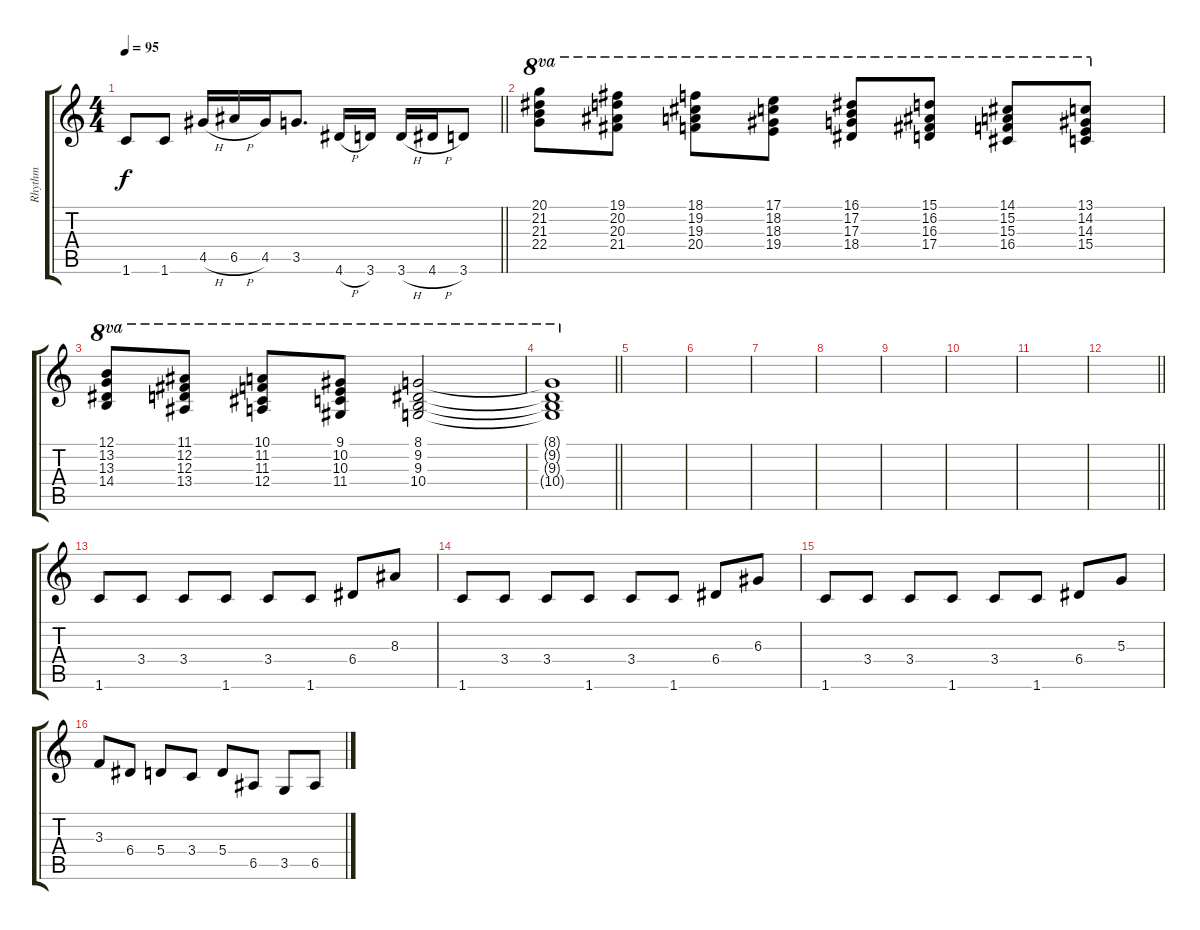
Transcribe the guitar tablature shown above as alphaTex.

\track ("Rhythm" "Rhythm") {instrument distortionguitar}
\staff {score tabs}
\tuning (B3 Gb3 D3 A2 E2 B1) {hide}
\ts (4 4)
\tempo 95
\clef g2
\barLineRight lightlight
\ks c
1.6.8{ot 8vb dy f} 1.6.8{ot 8vb} 4.5{h}.16{ot 8vb} 6.5{h}.16{ot 8vb} 4.5.16{ot 8vb} 3.5.8{d ot 8vb} 4.6{h}.16{ot 8vb} 3.6.16{ot 8vb} 3.6{h}.16{ot 8vb} 4.6{h}.16{ot 8vb} 3.6.8{ot 8vb} |
(20.1 21.2 21.3 22.4).8{ot 8va} (19.1 20.2 20.3 21.4).8{ot 8va} (18.1 19.2 19.3 20.4).8{ot 8va} (17.1 18.2 18.3 19.4).8{ot 8va} (16.1 17.2 17.3 18.4).8{ot 8va} (15.1 16.2 16.3 17.4).8{ot 8va} (14.1 15.2 15.3 16.4).8{ot 8va} (13.1 14.2 14.3 15.4).8{ot 8va} |
(12.1 13.2 13.3 14.4).8{ot 8va} (11.1 12.2 12.3 13.4).8{ot 8va} (10.1 11.2 11.3 12.4).8{ot 8va} (9.1 10.2 10.3 11.4).8{ot 8va} (8.1 9.2 9.3 10.4).2{ot 8va} |
\barLineRight lightlight
(8.1{t} 9.2{t} 9.3{t} 10.4{t}).1{ot 8va volume 2} |
|
|
|
|
|
|
|
\barLineRight lightlight
|
1.6.8{ot 8vb} 3.4.8 3.4.8 1.6.8{ot 8vb} 3.4.8 1.6.8{ot 8vb} 6.4.8 8.3.8 |
1.6.8{ot 8vb} 3.4.8 3.4.8 1.6.8{ot 8vb} 3.4.8 1.6.8{ot 8vb} 6.4.8 6.3.8 |
1.6.8{ot 8vb} 3.4.8 3.4.8 1.6.8{ot 8vb} 3.4.8 1.6.8{ot 8vb} 6.4.8 5.3.8 |
3.3.8 6.4.8 5.4.8 3.4.8 5.4.8 6.5.8 3.5.8 6.5.8
